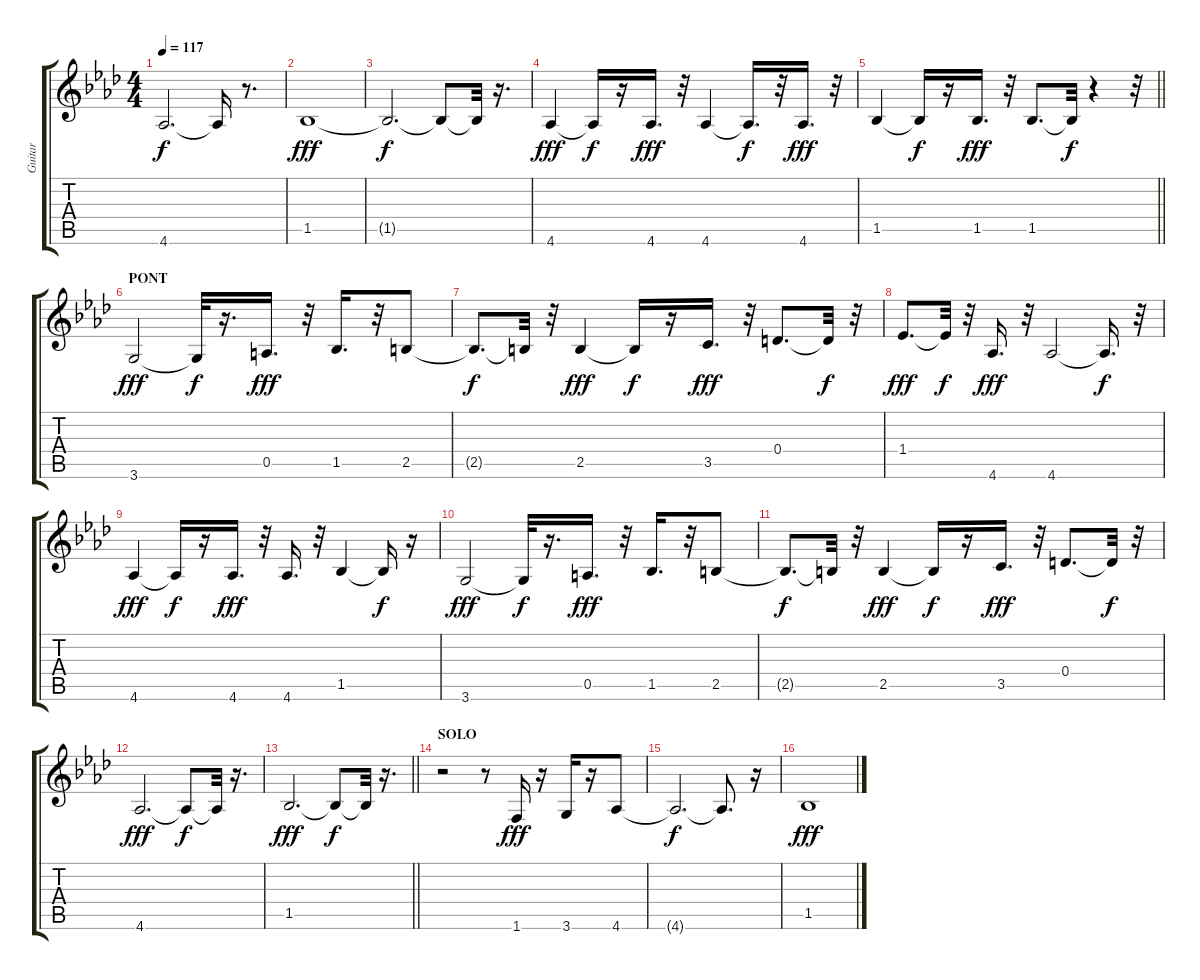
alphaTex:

\track ("Guitar" "Guitar") {instrument distortionguitar}
\staff {score tabs}
\tuning (E4 B3 G3 D3 A2 E2) {hide}
\ts (4 4)
\tempo 117
\clef g2
\ks ab
4.6{t}.2{d dy f} 4.6{t}.16 r.8{d} |
1.5.1{dy fff} |
1.5{t}.2{d dy f} 1.5{t}.8 1.5{t}.32 r.16{d} |
4.6.4{dy fff} 4.6{t}.16{dy f} r.16 4.6.16{d dy fff} r.32 4.6.4 4.6{t}.16{d dy f} r.32 4.6.16{d dy fff} r.32 |
\barLineRight lightlight
1.5.4 1.5{t}.16{dy f} r.16 1.5.16{d dy fff} r.32 1.5.8{d} 1.5{t}.32{dy f} r.4 r.32 |
\section ("" "PONT")
3.6.2{dy fff} 3.6{t}.32{dy f} r.16{d} 0.5.16{d dy fff} r.32 1.5.16{d} r.32 2.5.8 |
2.5{t}.8{d dy f} 2.5{t}.32 r.32 2.5.4{dy fff} 2.5{t}.16{dy f} r.16 3.5.16{d dy fff} r.32 0.4.8{d} 0.4{t}.32{dy f} r.32 |
1.4.8{d dy fff} 1.4{t}.32{dy f} r.32 4.6.16{d dy fff} r.32 4.6.2 4.6{t}.16{d dy f} r.32 |
4.6.4{dy fff} 4.6{t}.16{dy f} r.16 4.6.16{d dy fff} r.32 4.6.16{d} r.32 1.5.4 1.5{t}.16{dy f} r.16 |
3.6.2{dy fff} 3.6{t}.32{dy f} r.16{d} 0.5.16{d dy fff} r.32 1.5.16{d} r.32 2.5.8 |
2.5{t}.8{d dy f} 2.5{t}.32 r.32 2.5.4{dy fff} 2.5{t}.16{dy f} r.16 3.5.16{d dy fff} r.32 0.4.8{d} 0.4{t}.32{dy f} r.32 |
4.6.2{d dy fff} 4.6{t}.8{dy f} 4.6{t}.32 r.16{d} |
\barLineRight lightlight
1.5.2{d dy fff} 1.5{t}.8{dy f} 1.5{t}.32 r.16{d} |
\section ("" "SOLO")
r.2 r.8 1.6.16{dy fff} r.16 3.6.16 r.16 4.6.8 |
4.6{t}.2{d dy f} 4.6{t}.8{d} r.16 |
1.5.1{dy fff}
